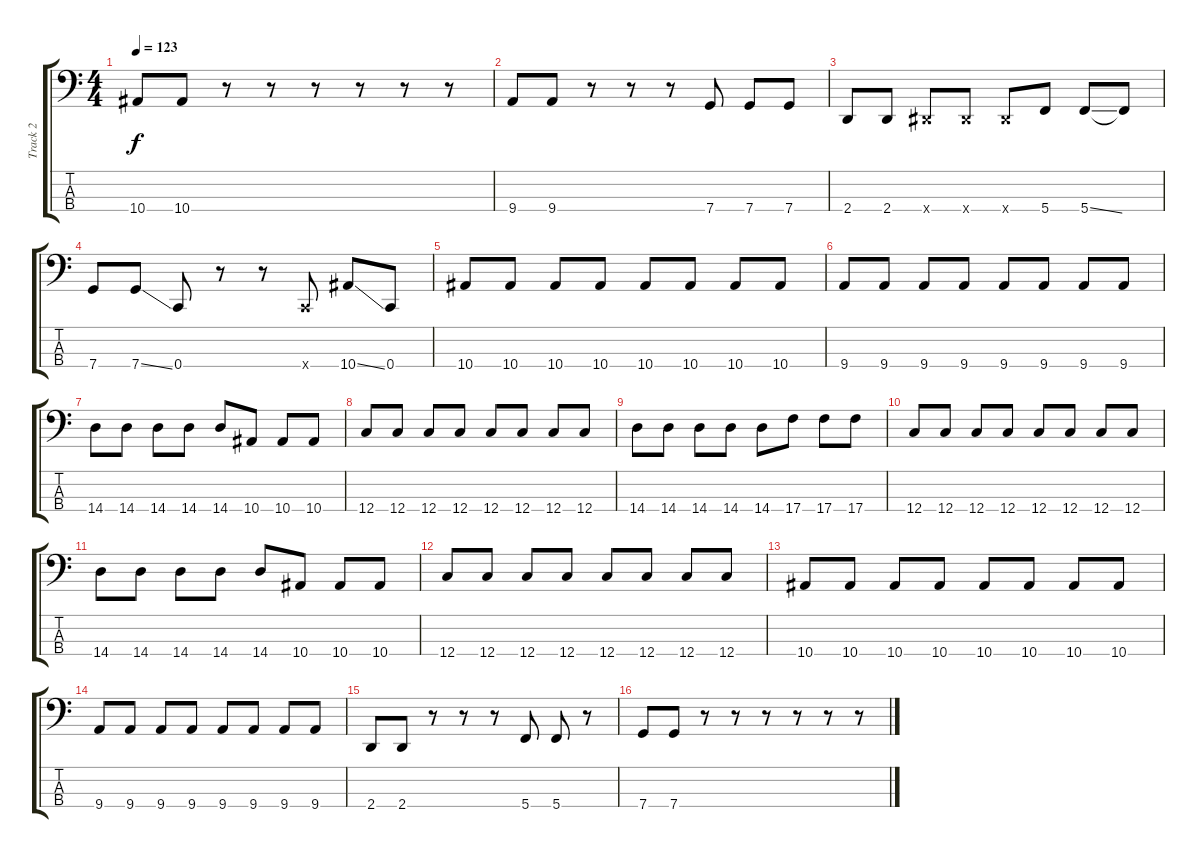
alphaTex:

\track ("Track 2" "Track 2") {instrument electricbassfinger}
\staff {score tabs}
\tuning (F2 C2 G1 C1) {hide}
\ts (4 4)
\tempo 123
\clef f4
\ks c
10.4.8{dy f} 10.4.8 r.8 r.8 r.8 r.8 r.8 r.8 |
9.4.8 9.4.8 r.8 r.8 r.8 7.4.8 7.4.8 7.4.8 |
2.4.8 2.4.8 3.4{x}.8 3.4{x}.8 3.4{x}.8 5.4.8 5.4{ss}.8 5.4{t}.8 |
7.4.8 7.4{ss}.8 0.4.8 r.8 r.8 0.4{x}.8 10.4{ss}.8 0.4.8 |
10.4.8 10.4.8 10.4.8 10.4.8 10.4.8 10.4.8 10.4.8 10.4.8 |
9.4.8 9.4.8 9.4.8 9.4.8 9.4.8 9.4.8 9.4.8 9.4.8 |
14.4.8 14.4.8 14.4.8 14.4.8 14.4.8 10.4.8 10.4.8 10.4.8 |
12.4.8 12.4.8 12.4.8 12.4.8 12.4.8 12.4.8 12.4.8 12.4.8 |
14.4.8 14.4.8 14.4.8 14.4.8 14.4.8 17.4.8 17.4.8 17.4.8 |
12.4.8 12.4.8 12.4.8 12.4.8 12.4.8 12.4.8 12.4.8 12.4.8 |
14.4.8 14.4.8 14.4.8 14.4.8 14.4.8 10.4.8 10.4.8 10.4.8 |
12.4.8 12.4.8 12.4.8 12.4.8 12.4.8 12.4.8 12.4.8 12.4.8 |
10.4.8 10.4.8 10.4.8 10.4.8 10.4.8 10.4.8 10.4.8 10.4.8 |
9.4.8 9.4.8 9.4.8 9.4.8 9.4.8 9.4.8 9.4.8 9.4.8 |
2.4.8 2.4.8 r.8 r.8 r.8 5.4.8 5.4.8 r.8 |
7.4.8 7.4.8 r.8 r.8 r.8 r.8 r.8 r.8
